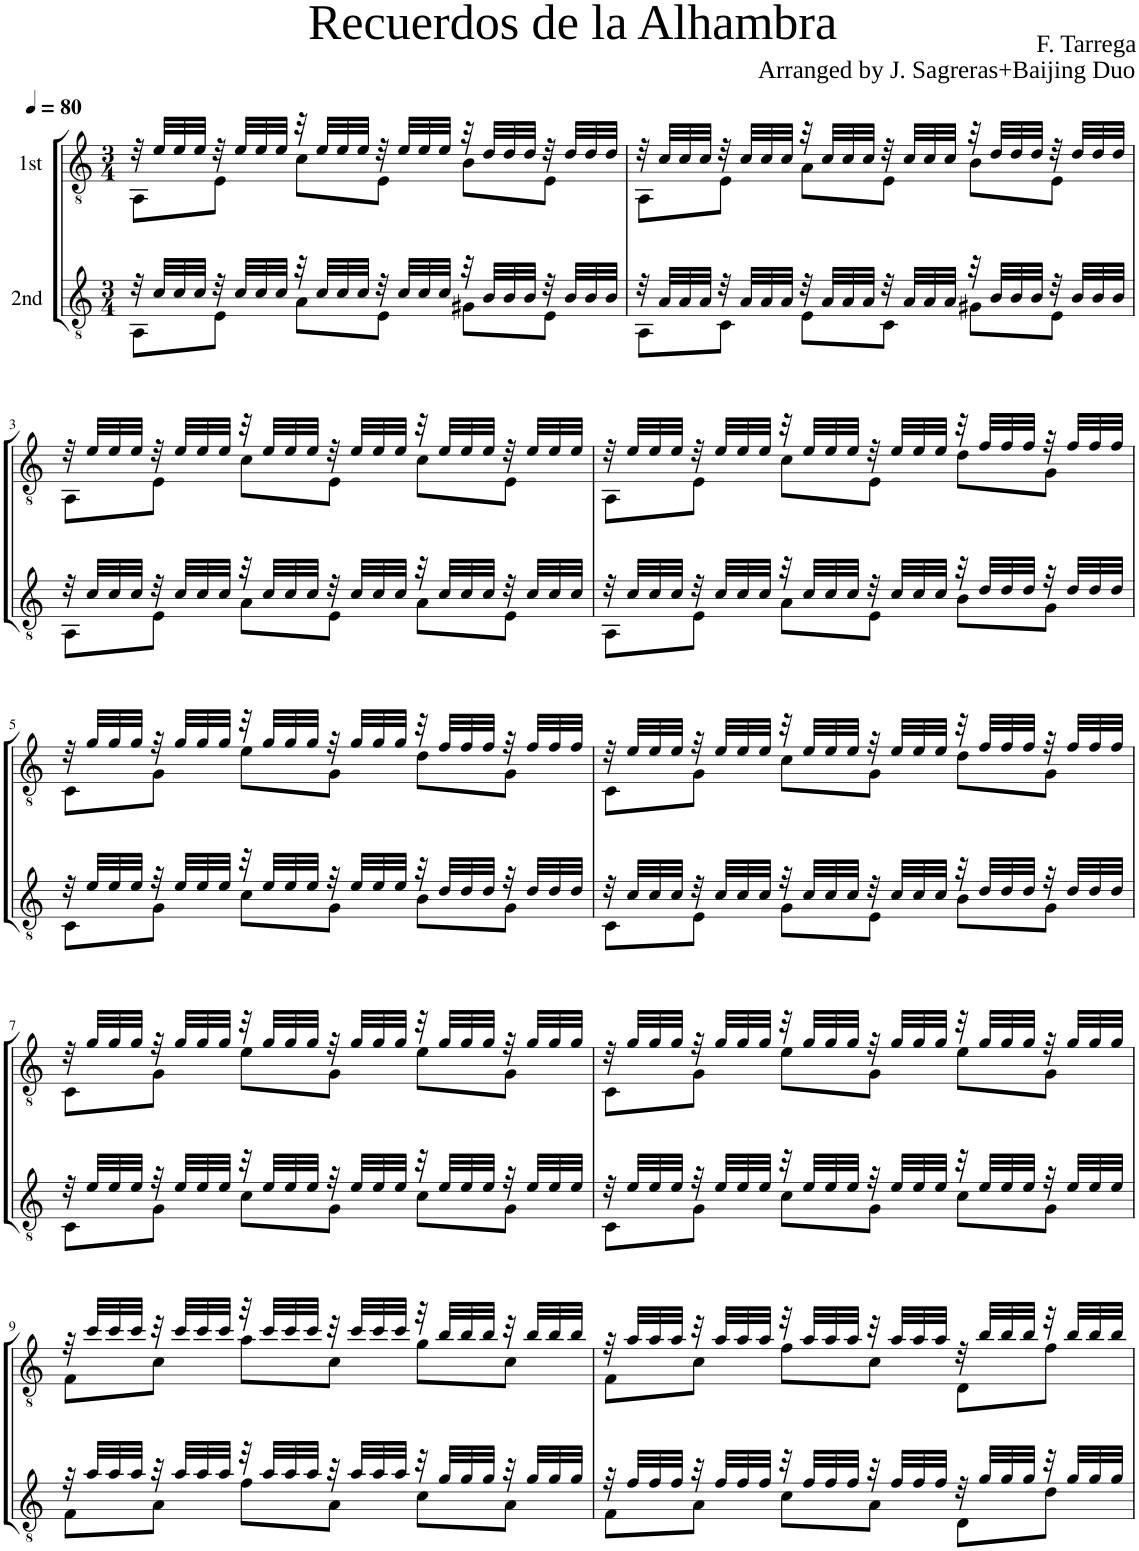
**kern	**kern
*part2	*part1
*staff2	*staff1
*I"2nd	*I"1st
*clefGv2	*clefGv2
*k[]	*k[]
*M3/4	*M3/4
*MM80	*MM80
=1	=1
*^	*^
32r	8AA\L	32r	8AA\L
32c/LLL	.	32e/LLL	.
32c/	.	32e/	.
32c/JJJ	.	32e/JJJ	.
32r	8E\J	32r	8E\J
32c/LLL	.	32e/LLL	.
32c/	.	32e/	.
32c/JJJ	.	32e/JJJ	.
32r	8A\L	32r	8c\L
32c/LLL	.	32e/LLL	.
32c/	.	32e/	.
32c/JJJ	.	32e/JJJ	.
32r	8E\J	32r	8E\J
32c/LLL	.	32e/LLL	.
32c/	.	32e/	.
32c/JJJ	.	32e/JJJ	.
32r	8G#X\L	32r	8B\L
32B/LLL	.	32d/LLL	.
32B/	.	32d/	.
32B/JJJ	.	32d/JJJ	.
32r	8E\J	32r	8E\J
32B/LLL	.	32d/LLL	.
32B/	.	32d/	.
32B/JJJ	.	32d/JJJ	.
=2	=2	=2	=2
32r	8AA\L	32r	8AA\L
32A/LLL	.	32c/LLL	.
32A/	.	32c/	.
32A/JJJ	.	32c/JJJ	.
32r	8C\J	32r	8E\J
32A/LLL	.	32c/LLL	.
32A/	.	32c/	.
32A/JJJ	.	32c/JJJ	.
32r	8E\L	32r	8A\L
32A/LLL	.	32c/LLL	.
32A/	.	32c/	.
32A/JJJ	.	32c/JJJ	.
32r	8C\J	32r	8E\J
32A/LLL	.	32c/LLL	.
32A/	.	32c/	.
32A/JJJ	.	32c/JJJ	.
32r	8G#X\L	32r	8B\L
32B/LLL	.	32d/LLL	.
32B/	.	32d/	.
32B/JJJ	.	32d/JJJ	.
32r	8E\J	32r	8E\J
32B/LLL	.	32d/LLL	.
32B/	.	32d/	.
32B/JJJ	.	32d/JJJ	.
!!LO:LB:g=z	!!
=3	=3	=3	=3
32r	8AA\L	32r	8AA\L
32c/LLL	.	32e/LLL	.
32c/	.	32e/	.
32c/JJJ	.	32e/JJJ	.
32r	8E\J	32r	8E\J
32c/LLL	.	32e/LLL	.
32c/	.	32e/	.
32c/JJJ	.	32e/JJJ	.
32r	8A\L	32r	8c\L
32c/LLL	.	32e/LLL	.
32c/	.	32e/	.
32c/JJJ	.	32e/JJJ	.
32r	8E\J	32r	8E\J
32c/LLL	.	32e/LLL	.
32c/	.	32e/	.
32c/JJJ	.	32e/JJJ	.
32r	8A\L	32r	8c\L
32c/LLL	.	32e/LLL	.
32c/	.	32e/	.
32c/JJJ	.	32e/JJJ	.
32r	8E\J	32r	8E\J
32c/LLL	.	32e/LLL	.
32c/	.	32e/	.
32c/JJJ	.	32e/JJJ	.
=4	=4	=4	=4
32r	8AA\L	32r	8AA\L
32c/LLL	.	32e/LLL	.
32c/	.	32e/	.
32c/JJJ	.	32e/JJJ	.
32r	8E\J	32r	8E\J
32c/LLL	.	32e/LLL	.
32c/	.	32e/	.
32c/JJJ	.	32e/JJJ	.
32r	8A\L	32r	8c\L
32c/LLL	.	32e/LLL	.
32c/	.	32e/	.
32c/JJJ	.	32e/JJJ	.
32r	8E\J	32r	8E\J
32c/LLL	.	32e/LLL	.
32c/	.	32e/	.
32c/JJJ	.	32e/JJJ	.
32r	8B\L	32r	8d\L
32d/LLL	.	32f/LLL	.
32d/	.	32f/	.
32d/JJJ	.	32f/JJJ	.
32r	8G\J	32r	8G\J
32d/LLL	.	32f/LLL	.
32d/	.	32f/	.
32d/JJJ	.	32f/JJJ	.
!!LO:LB:g=z	!!
=5	=5	=5	=5
32r	8C\L	32r	8C\L
32e/LLL	.	32g/LLL	.
32e/	.	32g/	.
32e/JJJ	.	32g/JJJ	.
32r	8G\J	32r	8G\J
32e/LLL	.	32g/LLL	.
32e/	.	32g/	.
32e/JJJ	.	32g/JJJ	.
32r	8c\L	32r	8e\L
32e/LLL	.	32g/LLL	.
32e/	.	32g/	.
32e/JJJ	.	32g/JJJ	.
32r	8G\J	32r	8G\J
32e/LLL	.	32g/LLL	.
32e/	.	32g/	.
32e/JJJ	.	32g/JJJ	.
32r	8B\L	32r	8d\L
32d/LLL	.	32f/LLL	.
32d/	.	32f/	.
32d/JJJ	.	32f/JJJ	.
32r	8G\J	32r	8G\J
32d/LLL	.	32f/LLL	.
32d/	.	32f/	.
32d/JJJ	.	32f/JJJ	.
=6	=6	=6	=6
32r	8C\L	32r	8C\L
32c/LLL	.	32e/LLL	.
32c/	.	32e/	.
32c/JJJ	.	32e/JJJ	.
32r	8E\J	32r	8G\J
32c/LLL	.	32e/LLL	.
32c/	.	32e/	.
32c/JJJ	.	32e/JJJ	.
32r	8G\L	32r	8c\L
32c/LLL	.	32e/LLL	.
32c/	.	32e/	.
32c/JJJ	.	32e/JJJ	.
32r	8E\J	32r	8G\J
32c/LLL	.	32e/LLL	.
32c/	.	32e/	.
32c/JJJ	.	32e/JJJ	.
32r	8B\L	32r	8d\L
32d/LLL	.	32f/LLL	.
32d/	.	32f/	.
32d/JJJ	.	32f/JJJ	.
32r	8G\J	32r	8G\J
32d/LLL	.	32f/LLL	.
32d/	.	32f/	.
32d/JJJ	.	32f/JJJ	.
!!LO:LB:g=z	!!
=7	=7	=7	=7
32r	8C\L	32r	8C\L
32e/LLL	.	32g/LLL	.
32e/	.	32g/	.
32e/JJJ	.	32g/JJJ	.
32r	8G\J	32r	8G\J
32e/LLL	.	32g/LLL	.
32e/	.	32g/	.
32e/JJJ	.	32g/JJJ	.
32r	8c\L	32r	8e\L
32e/LLL	.	32g/LLL	.
32e/	.	32g/	.
32e/JJJ	.	32g/JJJ	.
32r	8G\J	32r	8G\J
32e/LLL	.	32g/LLL	.
32e/	.	32g/	.
32e/JJJ	.	32g/JJJ	.
32r	8c\L	32r	8e\L
32e/LLL	.	32g/LLL	.
32e/	.	32g/	.
32e/JJJ	.	32g/JJJ	.
32r	8G\J	32r	8G\J
32e/LLL	.	32g/LLL	.
32e/	.	32g/	.
32e/JJJ	.	32g/JJJ	.
=8	=8	=8	=8
32r	8C\L	32r	8C\L
32e/LLL	.	32g/LLL	.
32e/	.	32g/	.
32e/JJJ	.	32g/JJJ	.
32r	8G\J	32r	8G\J
32e/LLL	.	32g/LLL	.
32e/	.	32g/	.
32e/JJJ	.	32g/JJJ	.
32r	8c\L	32r	8e\L
32e/LLL	.	32g/LLL	.
32e/	.	32g/	.
32e/JJJ	.	32g/JJJ	.
32r	8G\J	32r	8G\J
32e/LLL	.	32g/LLL	.
32e/	.	32g/	.
32e/JJJ	.	32g/JJJ	.
32r	8c\L	32r	8e\L
32e/LLL	.	32g/LLL	.
32e/	.	32g/	.
32e/JJJ	.	32g/JJJ	.
32r	8G\J	32r	8G\J
32e/LLL	.	32g/LLL	.
32e/	.	32g/	.
32e/JJJ	.	32g/JJJ	.
!!LO:LB:g=z	!!
=9	=9	=9	=9
32r	8F\L	32r	8F\L
32a/LLL	.	32cc/LLL	.
32a/	.	32cc/	.
32a/JJJ	.	32cc/JJJ	.
32r	8A\J	32r	8c\J
32a/LLL	.	32cc/LLL	.
32a/	.	32cc/	.
32a/JJJ	.	32cc/JJJ	.
32r	8f\L	32r	8a\L
32a/LLL	.	32cc/LLL	.
32a/	.	32cc/	.
32a/JJJ	.	32cc/JJJ	.
32r	8A\J	32r	8c\J
32a/LLL	.	32cc/LLL	.
32a/	.	32cc/	.
32a/JJJ	.	32cc/JJJ	.
32r	8c\L	32r	8g\L
32g/LLL	.	32b/LLL	.
32g/	.	32b/	.
32g/JJJ	.	32b/JJJ	.
32r	8A\J	32r	8c\J
32g/LLL	.	32b/LLL	.
32g/	.	32b/	.
32g/JJJ	.	32b/JJJ	.
=10	=10	=10	=10
32r	8F\L	32r	8F\L
32f/LLL	.	32a/LLL	.
32f/	.	32a/	.
32f/JJJ	.	32a/JJJ	.
32r	8A\J	32r	8c\J
32f/LLL	.	32a/LLL	.
32f/	.	32a/	.
32f/JJJ	.	32a/JJJ	.
32r	8c\L	32r	8f\L
32f/LLL	.	32a/LLL	.
32f/	.	32a/	.
32f/JJJ	.	32a/JJJ	.
32r	8A\J	32r	8c\J
32f/LLL	.	32a/LLL	.
32f/	.	32a/	.
32f/JJJ	.	32a/JJJ	.
32r	8D\L	32r	8D\L
32g/LLL	.	32b/LLL	.
32g/	.	32b/	.
32g/JJJ	.	32b/JJJ	.
32r	8d\J	32r	8f\J
32g/LLL	.	32b/LLL	.
32g/	.	32b/	.
32g/JJJ	.	32b/JJJ	.
*v	*v	*	*
*	*v	*v
=	=
*-	*-
